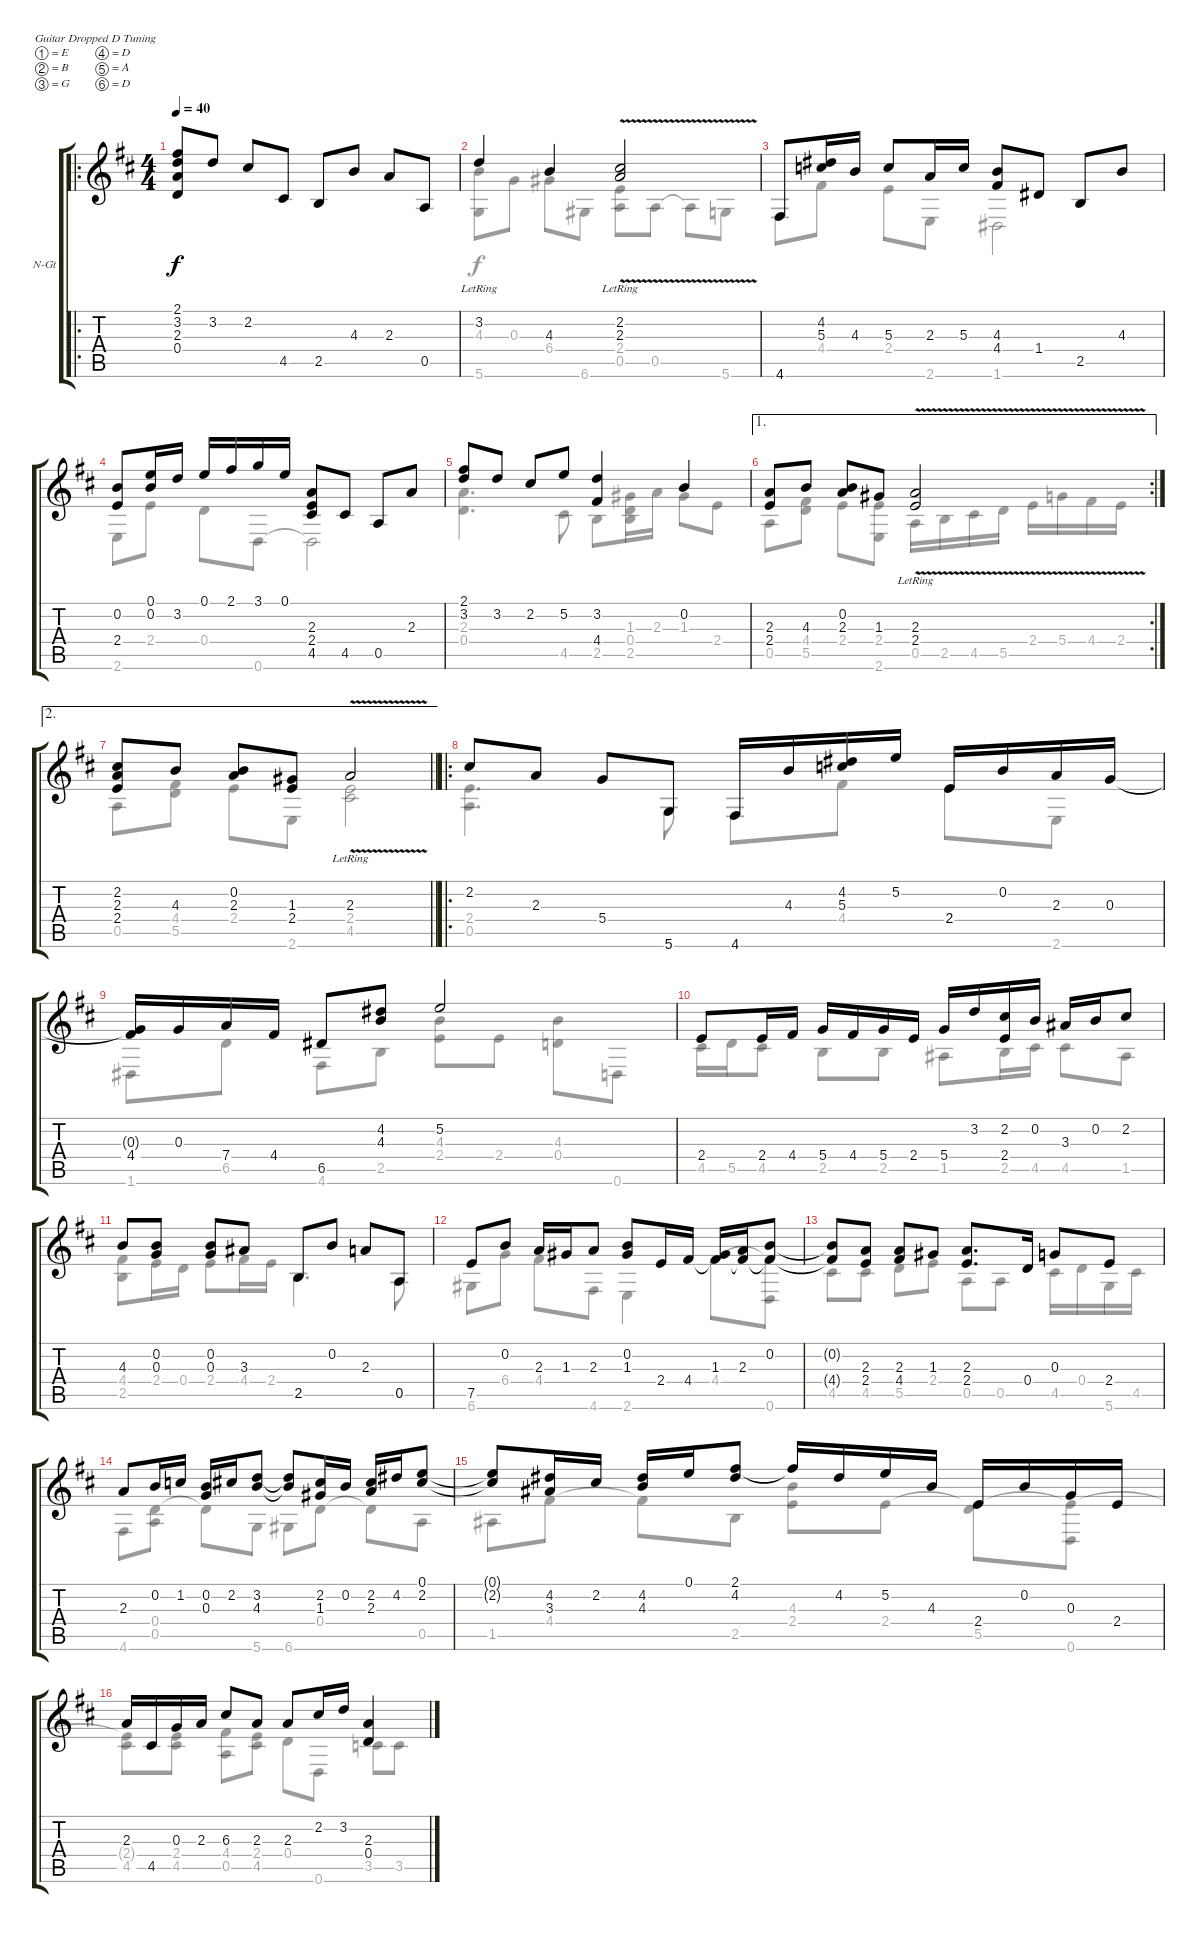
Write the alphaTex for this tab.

\bracketExtendMode groupsimilarinstruments
\firstSystemTrackNameOrientation horizontal
\otherSystemsTrackNameOrientation horizontal
\track ("Untitled" "N-Gt") {instrument acousticguitarnylon}
\staff {score tabs}
\tuning (E4 B3 G3 D3 A2 D2)
\voice
\ro
\ts (4 4)
\beaming (8 2 2 2 2)
\tempo 40
\clef g2
\ks d
(2.1 3.2 2.3 0.4).8{dy f instrument acousticguitarnylon} 3.2.8 2.2.8 4.5.8 2.5.8 4.3.8 2.3.8 0.5.8 |
3.2{lr}.4 4.3.4 (2.2{v lr} 2.3{v}).2 |
4.6.8 (4.2 5.3).16 4.3.16 5.3.8 2.3.16 5.3.16 (4.3 4.4).8 1.4.8 2.5.8 4.3.8 |
(0.2 2.4).8 (0.1 0.2).16 3.2.16 0.1.16 2.1.16 3.1.16 0.1.16 (2.3 2.4 4.5).8 4.5.8 0.5.8 2.3.8 |
(2.1 3.2).8 3.2.8 2.2.8 5.2.8 (3.2 4.4).4 0.2.4 |
\ae 1
\rc 2
(2.3 2.4).8 4.3.8 (0.2 2.3).8 1.3.8 (2.3 2.4{v lr}).2 |
\ae 2
\barLineRight lightlight
(2.2 2.3 2.4).8 4.3.8 (0.2 2.3).8 (1.3 2.4).8 2.3{v lr}.2 |
\ro
2.2.8 2.3.8 5.4.8 5.6.8 4.6.16 4.3.16 (4.2 5.3).16 5.2.16 2.4.16 0.2.16 2.3.16 0.3.16 |
(0.3{t} 4.4).16 0.3.16 7.4.16 4.4.16 6.5.8 (4.2 4.3).8 5.2.2 |
2.4.8 2.4.16 4.4.16 5.4.16 4.4.16 5.4.16 2.4.16 5.4.16 3.2.16 (2.2 2.4).16 0.2.16 3.3.16 0.2.16 2.2.8 |
4.3.8 (0.2 0.3).8 (0.2 0.3).8 3.3.8 2.5.8 0.2.8 2.3.8 0.5.8 |
7.5.8 0.2.8 2.3.16 1.3.16 2.3.8 (0.2 1.3).8 2.4.16 4.4.16 (1.3 4.4{t}).16 (2.3 4.4{t}).16 (0.2 4.4{t}).8 |
(0.2{t} 4.4{t}).8 (2.3 2.4).8 (2.3 4.4).8 1.3.8 (2.3 2.4).8{d} 0.4.16 0.3.8 2.4.8 |
2.3.8 0.2.16 1.2.16 (0.2 0.3).16 2.2.16 (3.2 4.3).8 (3.2{t} 4.3{t}).8 (2.2 1.3).16 0.2.16 (2.2 2.3).16 4.2.16 (0.1 2.2).8 |
(0.1{t} 2.2{t}).8 (4.2 3.3).16 2.2.16 (4.2 4.3).16 0.1.16 (2.1 4.2).8 2.1{t}.16 4.2.16 5.2.16 4.3.16 2.4.16 0.2.16 0.3.16 2.4.16 |
2.3.16 4.5.16 0.3.16 2.3.16 6.3.8 2.3.8 2.3.8 2.2.16 3.2.16 (2.3 0.4).4
\voice
\clef g2
\ottava regular
\simile none
\ks d
|
(4.3 5.6).8 0.3.8 6.4.8 6.6.8 (2.4 0.5).8 0.5.8 0.5{t}.8 5.6.8 |
4.6.8 4.4.8 2.4.8 2.6.8 1.6.2 |
2.6.8 2.4.8 0.4.8 0.6.8 0.6{t}.2 |
(2.3 0.4).4{d} 4.5.8 2.5.8 (1.3 0.4 2.5).16 2.3.16 1.3.8 2.4.8 |
0.5.8 (4.4 5.5).8 2.4.8 (2.4 2.6).8 0.5.16 2.5.16 4.5.16 5.5.16 2.4.16 5.4.16 4.4.16 2.4.16 |
\barLineRight lightlight
0.5.8 (4.4 5.5).8 2.4.8 2.6.8 (2.4 4.5).2 |
(2.4 0.5).4{d} 5.6.8 4.6.8 4.4.8 2.4.8 2.6.8 |
1.6.8 6.5.8 4.6.8 2.5.8 (4.3 2.4).8 2.4.8 (4.3 0.4).8 0.6.8 |
4.5.16 5.5.16 4.5.8 2.5.8 2.5.8 1.5.8 2.5.16 4.5.16 4.5.8 1.5.8 |
(4.4 2.5).8 2.4.16 0.4.16 2.4.8 4.4.16 2.4.16 2.5.4{d} 0.5.8 |
6.6.8 6.4.8 4.4.8 4.6.8 2.6.4 4.4.8 (4.4{t} 0.6).8 |
4.5.8 4.5.8 5.5.8 2.4.8 0.5.8 0.5.8 4.5.16 0.4.16 5.6.16 4.5.16 |
4.6.8 (0.4 0.5).8 0.4{t}.8 5.6.8 6.6.8 0.4.8 0.4{t}.8 0.5.8 |
1.5.8 4.4.8 4.4{t}.8 2.5.8 (4.3 2.4).8 2.4.8 (5.5 2.4{t}).8 (0.6 2.4{t}).8 |
(2.4{t} 4.5).8 (2.4 4.5).8 (4.4 0.5).8 (2.4 4.5).8 0.4.8 0.6.8 3.5.8 3.5.8
